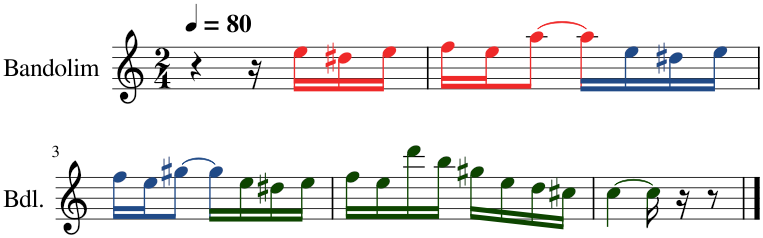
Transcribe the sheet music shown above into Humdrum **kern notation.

**kern
*part1
*staff1
*I"Bandolim
*I'Bdl.
*clefG2
*k[]
*M2/4
=1
4r
16r
*MM80
16eei\LL
16dd#Xi\
16eei\JJ
=2
16ffi\LL
16eei\J
[8aai\J
16aai\LL]
16eej\
16dd#Xj\
16eej\JJ
!!LO:LB:g=z
=3
16ffj\LL
16eej\J
[8gg#Xj\J
16gg#j\LL]
16eeZ\
16dd#XZ\
16eeZ\JJ
=4
16ffZ\LL
16eeZ\
16dddZ\
16bbZ\JJ
16gg#XZ\LL
16eeZ\
16ddZ\
16cc#XZ\JJ
=5
[4ccZ\
16ccZ\]
16r
8r
==
*-
